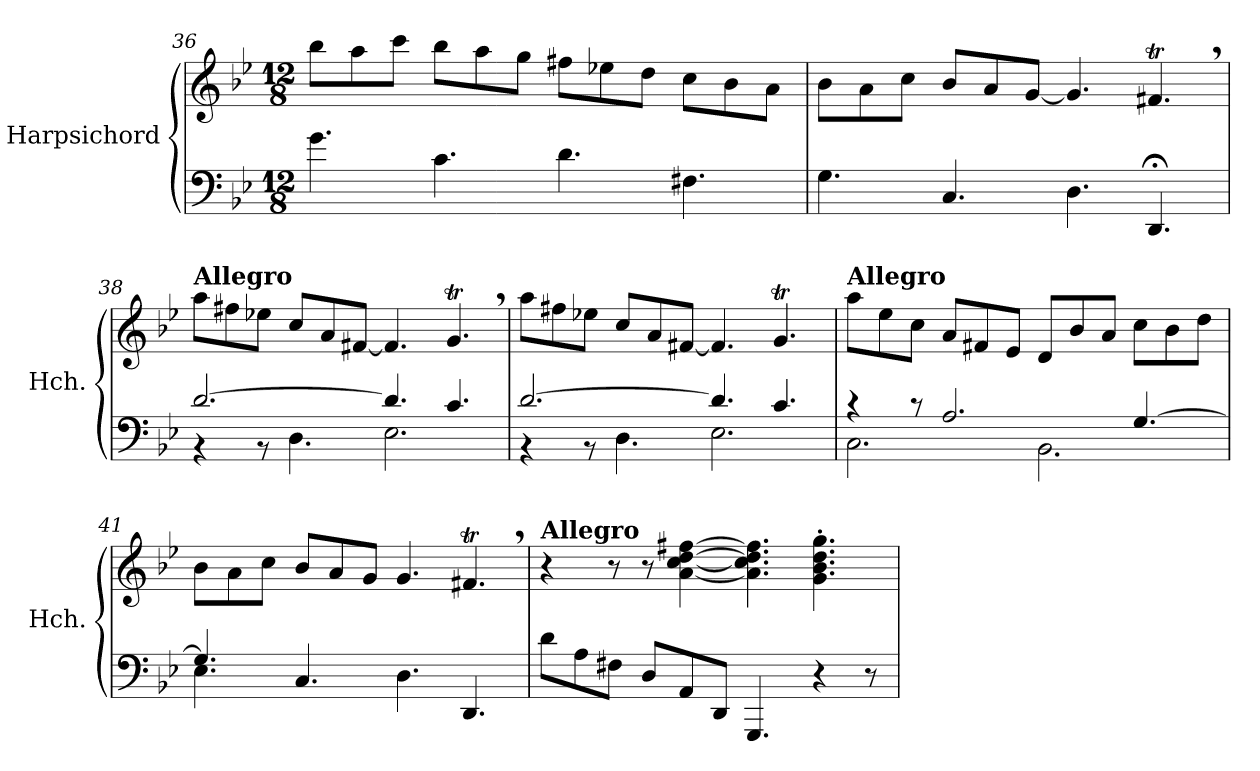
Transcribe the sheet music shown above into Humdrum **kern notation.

**kern	**kern
*part1	*part1
*staff2	*staff1
*I"Harpsichord	*
*I'Hch.	*
*clefF4	*clefG2
*k[b-e-]	*k[b-e-]
*M12/8	*M12/8
=36	=36
4.g\	8bb-\L
.	8aa\
.	8ccc\J
4.c\	8bb-\L
.	8aa\
.	8gg\J
4.d\	8ff#X\L
.	8ee-X\
.	8dd\J
4.F#X\	8cc\L
.	8b-\
.	8a\J
=37	=37
4.G\	8b-\L
.	8a\
.	8cc\J
4.C/	8b-/L
.	8a/
.	[8g/J
4.D\	4.g/]
4.DD;/	4.f#Xt,/
!!LO:LB:g=z
=38	=38
*^	*
!	!	!LO:TX:a:B:t=Allegro
[2.d/	4r	8aa\L
.	.	8ff#X\
.	8r	8ee-X\J
.	4.D\	8cc/L
.	.	8a/
.	.	[8f#X/J
4.d/]	2.E-\	4.f#/]
4.c/	.	4.gT,/
=39	=39	=39
[2.d/	4r	8aa\L
.	.	8ff#X\
.	8r	8ee-X\J
.	4.D\	8cc/L
.	.	8a/
.	.	[8f#X/J
4.d/]	2.E-\	4.f#/]
4.c/	.	4.gT/
=40	=40	=40
!	!	!LO:TX:a:B:t=Allegro
4r	2.C\	8aa\L
.	.	8ee-\
8r	.	8cc\J
2.A/	.	8a/L
.	.	8f#X/
.	.	8e-/J
.	2.BB-\	8d/L
.	.	8b-/
.	.	8a/J
[4.G/	.	8cc\L
.	.	8b-\
.	.	8dd\J
=41	=41	=41
4.G/]	4.E-\	8b-\L
.	.	8a\
.	.	8cc\J
4.C/	4.ryy	8b-/L
.	.	8a/
.	.	8g/J
4.D\	2.ryy	4.g/
4.DD/	.	4.f#Xt,/
*v	*v	*
!!LO:LB:g=z
=42	=42
!	!LO:TX:a:B:t=Allegro
8d\L	4r
8A\	.
8F#X\J	8r
8D/L	8r
8AA/	[4a\ [4cc\ [4dd\ [4ff#X\
8DD/J	.
4.GGG/	4.a\] 4.cc\] 4.dd\] 4.ff#\]
4r	4.g\' 4.b-\' 4.dd\' 4.gg\'
8r	.
=	=
*-	*-
